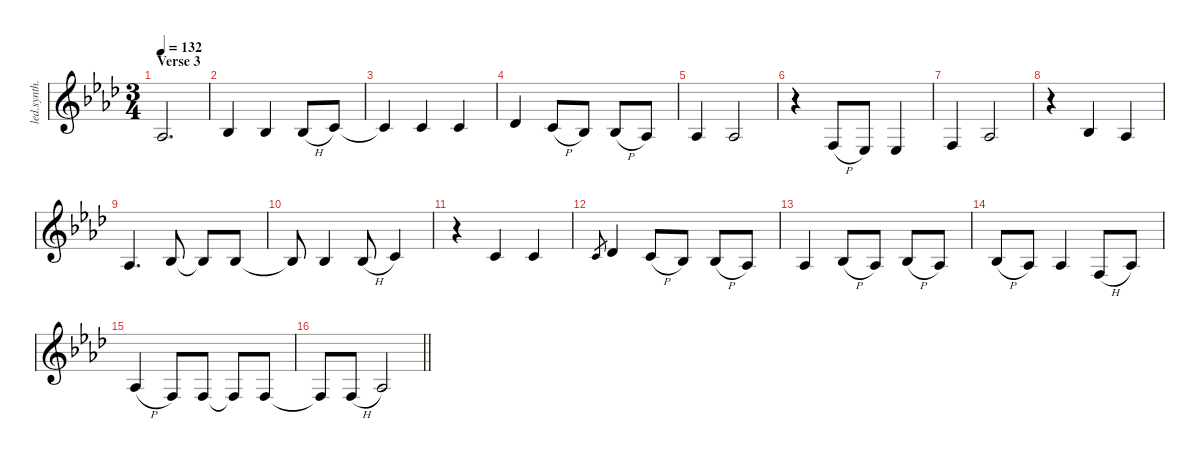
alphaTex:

\defaultSystemsLayout 4
\hideDynamics
\bracketExtendMode nobrackets
\otherSystemsTrackNameOrientation horizontal
\track ("Matthews - Vocals" "led.synth.") {instrument lead2sawtooth}
\staff {score}
\tuning (E4 B3 G3 D3 A2 E2)
\ts (3 4)
\section ("" "Verse 3")
\tempo 132
\clef g2
\ks ab
1.3{acc b}.2{d dy f beam Up} |
3.3{acc b}.4{beam Up} 3.3{acc b}.4{beam Up} 3.3{h acc b}.8{beam Up} 5.3{acc forcenatural}.8{beam Up} |
5.3{t acc forcenatural}.4{beam Up} 1.2{acc forcenatural}.4{beam Up} 1.2{acc forcenatural}.4{beam Up} |
2.2{acc b}.4{beam Up} 5.3{h acc forcenatural}.8{beam Up} 3.3{acc b}.8{beam Up} 3.3{h acc b}.8{beam Up} 1.3{acc b}.8{beam Up} |
1.3{acc b}.4{beam Up} 1.3{acc b}.2{beam Up} |
r.4{beam Down} 3.4{h acc forcenatural}.8{beam Up} 1.4{acc b}.8{beam Up} 1.4{acc b}.4{beam Up} |
3.4{acc forcenatural}.4{beam Up} 1.3{acc b}.2{beam Up} |
r.4{beam Down} 3.3{acc b}.4{beam Up} 1.3{acc b}.4{beam Up} |
1.3{acc b}.4{d beam Up} 3.3{acc b}.8{beam Up} 3.3{t acc b}.8{beam Up} 3.3{acc b}.8{beam Up} |
3.3{t acc b}.8{beam Up} 3.3{acc b}.4{beam Up} 3.3{h acc b}.8{beam Up} 5.3{acc forcenatural}.4{beam Up} |
r.4{beam Down} 1.2{acc forcenatural}.4{beam Up} 1.2{acc forcenatural}.4{beam Up} |
1.2{acc forcenatural}.8{gr dy mf beam Up} 2.2{acc b}.4{dy f beam Up} 5.3{h acc forcenatural}.8{beam Up} 3.3{acc b}.8{beam Up} 3.3{h acc b}.8{beam Up} 1.3{acc b}.8{beam Up} |
1.3{acc b}.4{beam Up} 3.3{h acc b}.8{beam Up} 1.3{acc b}.8{beam Up} 3.3{h acc b}.8{beam Up} 1.3{acc b}.8{beam Up} |
3.3{h acc b}.8{beam Up} 1.3{acc b}.8{beam Up} 1.3{acc b}.4{beam Up} 3.4{h acc forcenatural}.8{beam Up} 6.4{acc b}.8{beam Up} |
6.4{h acc b}.4{beam Up} 3.4{acc forcenatural}.8{beam Up} 3.4{acc forcenatural}.8{beam Up} 3.4{t acc forcenatural}.8{beam Up} 3.4{acc forcenatural}.8{beam Up} |
\barLineRight lightlight
3.4{t acc forcenatural}.8{beam Up} 3.4{h acc forcenatural}.8{beam Up} 6.4{acc b}.2{beam Up}
